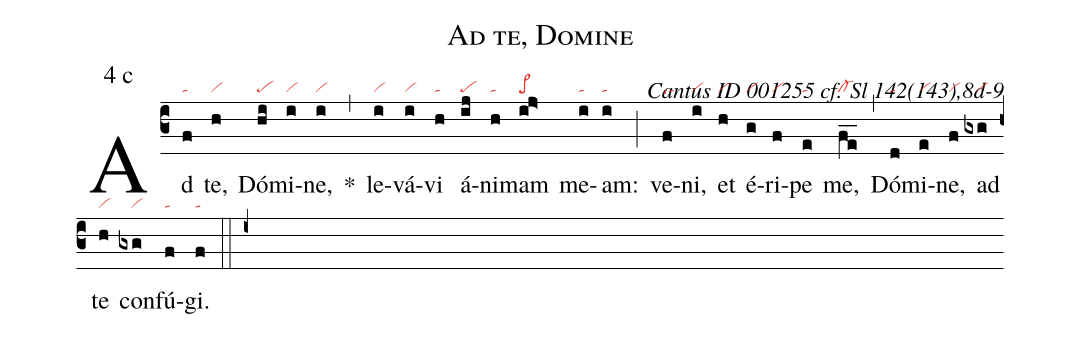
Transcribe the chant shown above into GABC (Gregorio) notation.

name: Ad te, Domine;
mode: 4;
mode-differentia: c;
commentary: Cantus ID 001255 cf. Sl 142(143),8d-9;
nabc-lines: 1;
%%
(c3)

Ad(f|ta) te,(h|vi) Dó(hi|pe)mi(i|vi)ne,(i|vi) *(,) le(i|vi)vá(i|vi)vi(h|ta) á(ij|pe)ni(h|ta)mam(ij>|pe>) me(i|ta)am:(i|ta) (;) ve(f|talsi7)ni,(i|vi) et(h|vi) é(g|vi)ri(f|vi)pe(e|ta) me,(fe__|cl-) (,) Dó(d|ta)mi(e|vi)ne,(f|vi) ad(gxg|////vi) te(h|vi) <nlba>con(gxg|////vi)fú(f|ta)gi.</nlba>(f|ta)

(::i+)
